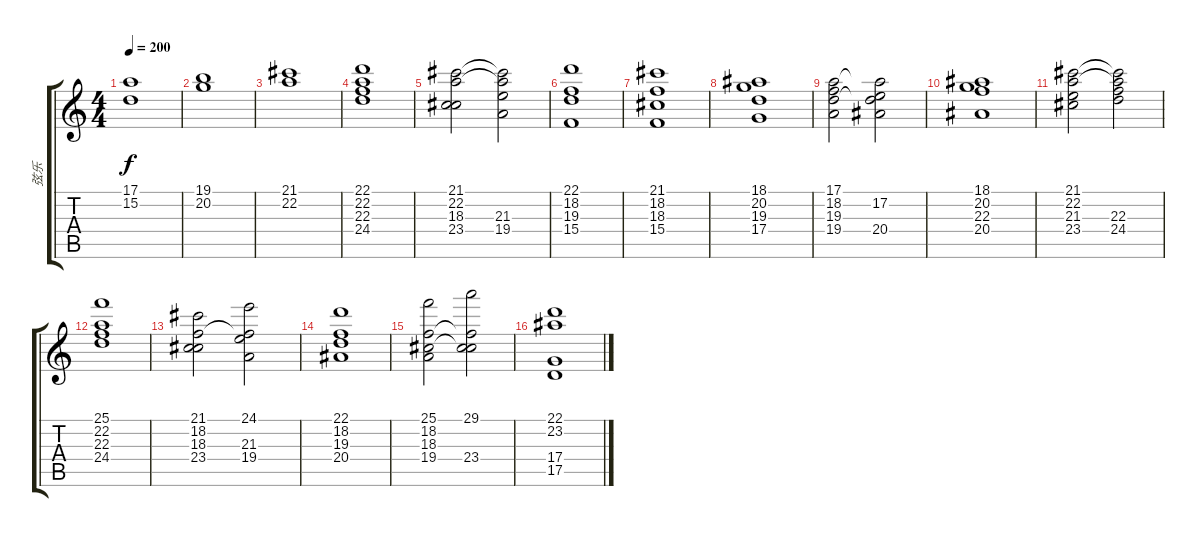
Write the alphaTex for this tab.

\track ("弦乐" "弦乐") {instrument stringensemble2}
\staff {score tabs}
\tuning (E4 B3 G3 D3 A2 D2) {hide}
\ts (4 4)
\tempo 200
\clef g2
\ks c
(17.1 15.2).1{dy f} |
(19.1 20.2).1 |
(21.1 22.2).1 |
(22.1 22.2 22.3 24.4).1 |
(21.1 22.2 18.3 23.4).2 (21.1{t} 22.2{t} 21.3 19.4).2 |
(22.1 18.2 19.3 15.4).1 |
(21.1 18.2 18.3 15.4).1 |
(18.1 20.2 19.3 17.4).1 |
(17.1 18.2 19.3 19.4).2 (17.1{t} 17.2 19.3{t} 20.4).2 |
(18.1 20.2 22.3 20.4).1 |
(21.1 22.2 21.3 23.4).2 (21.1{t} 22.2{t} 22.3 24.4).2 |
(25.1 22.2 22.3 24.4).1 |
(21.1 18.2 18.3 23.4).2 (24.1 18.2{t} 21.3 19.4).2 |
(22.1 18.2 19.3 20.4).1 |
(25.1 18.2 18.3 19.4).2 (29.1 18.2{t} 18.3{t} 23.4).2 |
(22.1 23.2 17.4 17.5).1
